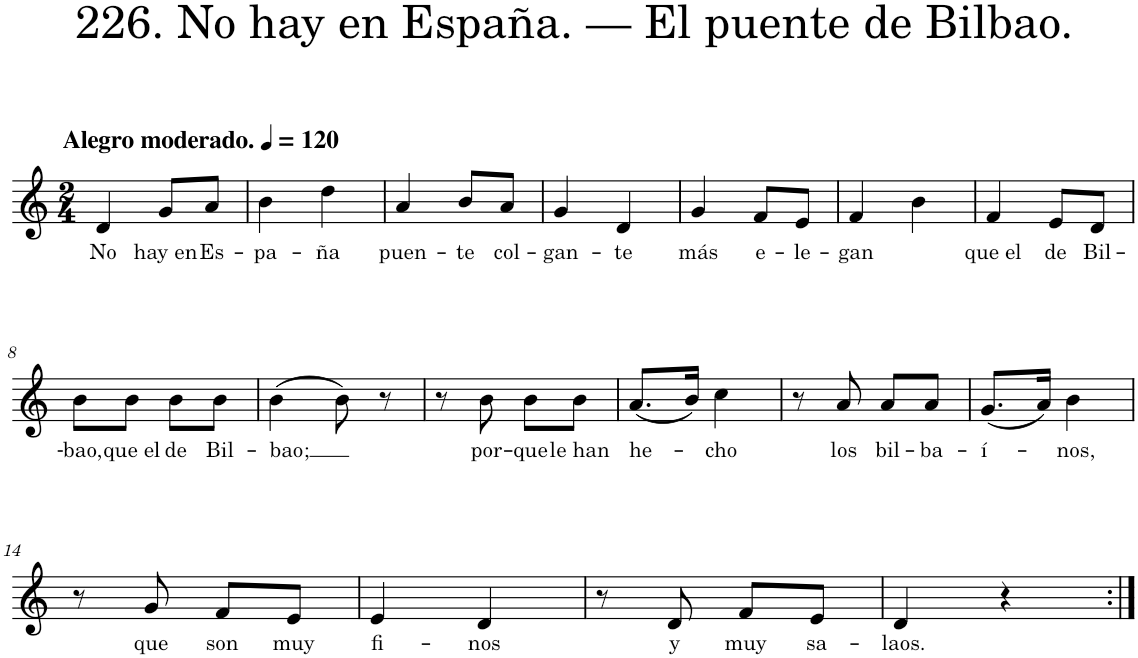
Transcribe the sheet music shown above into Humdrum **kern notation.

**kern	**text
*part1	*part1
*staff1	*staff1
*I"Piano	*
*I'Pno.	*
*clefG2	*
*k[]	*
*M2/4	*
*MM120	*
=1	=1
!LO:TX:a:B:t=Alegro moderado.	!
!	!LO:LY:b
4d/	No
!	!LO:LY:b
8g/L	hay en
!	!LO:LY:b
8a/J	Es-
=2	=2
!	!LO:LY:b
4b\	-pa-
!	!LO:LY:b
4dd\	-ña
=3	=3
!	!LO:LY:b
4a/	puen-
!	!LO:LY:b
8b/L	-te
!	!LO:LY:b
8a/J	col-
=4	=4
!	!LO:LY:b
4g/	-gan-
!	!LO:LY:b
4d/	-te
=5	=5
!	!LO:LY:b
4g/	más
!	!LO:LY:b
8f/L	e-
!	!LO:LY:b
8e/J	-le-
=6	=6
!	!LO:LY:b
4f/	-gan
4b\	.
=7	=7
!	!LO:LY:b
4f/	que el
!	!LO:LY:b
8e/L	de
!	!LO:LY:b
8d/J	Bil-
!!LO:LB:g=z
=8	=8
!	!LO:LY:b
8b\L	-bao,
!	!LO:LY:b
8b\J	que el
!	!LO:LY:b
8b\L	de
!	!LO:LY:b
8b\J	Bil-
=9	=9
!	!LO:LY:b
(4b\	-bao;
8b\)	.
8r	.
=10	=10
8r	.
!	!LO:LY:b
8b\	por-
!	!LO:LY:b
8b\L	-que
!	!LO:LY:b
8b\J	le han
=11	=11
!	!LO:LY:b
(8.a/L	he-
16b/Jk)	.
!	!LO:LY:b
4cc\	-cho
=12	=12
8r	.
!	!LO:LY:b
8a/	los
!	!LO:LY:b
8a/L	bil-
!	!LO:LY:b
8a/J	-ba-
=13	=13
!	!LO:LY:b
(8.g/L	-í-
16a/Jk)	.
!	!LO:LY:b
4b\	-nos,
!!LO:LB:g=z
=14	=14
8r	.
!	!LO:LY:b
8g/	que
!	!LO:LY:b
8f/L	son
!	!LO:LY:b
8e/J	muy
=15	=15
!	!LO:LY:b
4e/	fi-
!	!LO:LY:b
4d/	-nos
=16	=16
8r	.
!	!LO:LY:b
8d/	y
!	!LO:LY:b
8f/L	muy
!	!LO:LY:b
8e/J	sa-
=17	=17
!	!LO:LY:b
4d/	-laos.
4r	.
=:|!	=:|!
*-	*-
